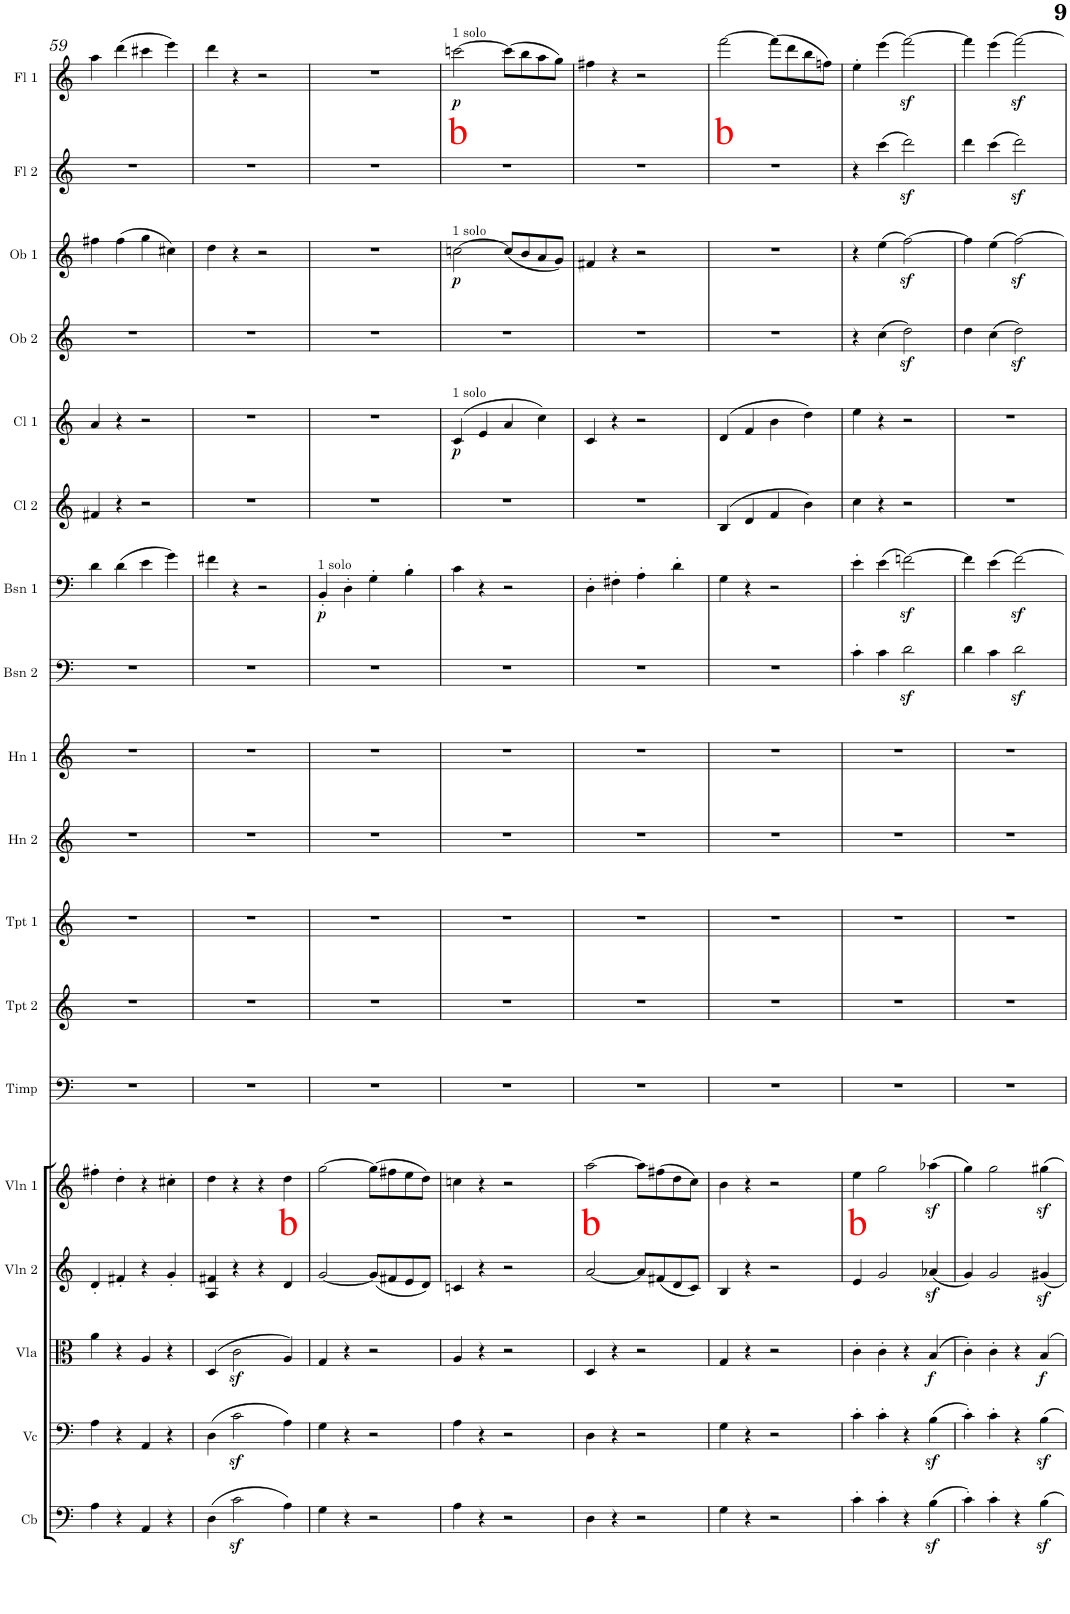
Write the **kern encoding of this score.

**kern	**kern	**kern	**dynam	**kern	**kern	**text	**kern	**kern	**kern	**kern	**kern	**kern	**kern	**dynam	**kern	**kern	**dynam	**kern	**kern	**dynam	**kern	**kern	**text	**dynam
*part18	*part17	*part16	*part16	*part15	*part14	*part14	*part13	*part12	*part11	*part10	*part9	*part8	*part7	*part7	*part6	*part5	*part5	*part4	*part3	*part3	*part2	*part1	*part1	*part1
*staff18	*staff17	*staff16	*staff16	*staff15	*staff14	*staff14	*staff13	*staff12	*staff11	*staff10	*staff9	*staff8	*staff7	*staff7	*staff6	*staff5	*staff5	*staff4	*staff3	*staff3	*staff2	*staff1	*staff1	*staff1
*I"Contrabass	*I"Violoncello	*I"Viola	*	*I"Violin 2	*I"Violin 1	*	*I"Timpani	*I"C Trumpet 2	*I"C Trumpet 1	*I"C Horn 2	*I"C Horn 1	*I"Bassoon 2	*I"Bassoon 1	*	*I"C Clarinet 2	*I"C Clarinet 1	*	*I"Oboe 2	*I"Oboe 1	*	*I"Flute 2	*I"Flute 1	*	*
*I'Cb	*I'Vc	*I'Vla	*	*I'Vln 2	*I'Vln 1	*	*I'Timp	*I'Tpt 2	*I'Tpt 1	*I'Hn 2	*I'Hn 1	*I'Bsn 2	*I'Bsn 1	*	*I'Cl 2	*I'Cl 1	*	*I'Ob 2	*I'Ob 1	*	*I'Fl 2	*I'Fl 1	*	*
!!LO:PB:g=z
*clefF4	*clefF4	*clefC3	*	*clefG2	*clefG2	*	*clefF4	*clefG2	*clefG2	*clefG2	*clefG2	*clefF4	*clefF4	*	*clefG2	*clefG2	*	*clefG2	*clefG2	*	*clefG2	*clefG2	*	*
*Trd7c12	*	*	*	*	*	*	*	*Trd1c2	*Trd1c2	*Trd7c12	*Trd7c12	*	*	*	*Trd1c2	*Trd1c2	*	*	*	*	*	*	*	*
*k[]	*k[]	*k[]	*	*k[]	*k[]	*	*k[]	*k[]	*k[]	*k[]	*k[]	*k[]	*k[]	*	*k[]	*k[]	*	*k[]	*k[]	*	*k[]	*k[]	*	*
*M2/2	*M2/2	*M2/2	*	*M2/2	*M2/2	*	*M2/2	*M2/2	*M2/2	*M2/2	*M2/2	*M2/2	*M2/2	*	*M2/2	*M2/2	*	*M2/2	*M2/2	*	*M2/2	*M2/2	*	*
*met(c|)	*met(c|)	*met(c|)	*	*met(c|)	*met(c|)	*	*met(c|)	*met(c|)	*met(c|)	*met(c|)	*met(c|)	*met(c|)	*met(c|)	*	*met(c|)	*met(c|)	*	*met(c|)	*met(c|)	*	*met(c|)	*met(c|)	*	*
=59	=59	=59	=59	=59	=59	=59	=59	=59	=59	=59	=59	=59	=59	=59	=59	=59	=59	=59	=59	=59	=59	=59	=59	=59
4A\	4A\	4a\	.	4d'/	4ff#X'\	.	1r	1r	1r	1r	1r	1r	4d\	.	4f#X/	4a/	.	1r	4ff#X\	.	1r	4aa\	.	.
4r	4r	4r	.	4f#X'/	4dd'\	.	.	.	.	.	.	.	(4d\	.	4r	4r	.	.	(4ff#\	.	.	(4ddd\	.	.
4AA/	4AA/	4A/	.	4r	4r	.	.	.	.	.	.	.	4e\	.	2r	2r	.	.	4gg\	.	.	4ccc#X\	.	.
4r	4r	4r	.	4g'/	4cc#X'\	.	.	.	.	.	.	.	4g\)	.	.	.	.	.	4cc#X\)	.	.	4eee\)	.	.
=60	=60	=60	=60	=60	=60	=60	=60	=60	=60	=60	=60	=60	=60	=60	=60	=60	=60	=60	=60	=60	=60	=60	=60	=60
(4D\	(4D\	(4D/	.	4A/ 4f#X/	4dd\	.	1r	1r	1r	1r	1r	1r	4f#X\	.	1r	1r	.	1r	4dd\	.	1r	4ddd\	.	.
2cz<\	2cz<\	2cz<\	.	4r	4r	.	.	.	.	.	.	.	4r	.	.	.	.	.	4r	.	.	4r	.	.
.	.	.	.	4r	4r	.	.	.	.	.	.	.	2r	.	.	.	.	.	2r	.	.	2r	.	.
!	!	!	!	!	!	!LO:LY:b:color=#FF0000	!	!	!	!	!	!	!	!	!	!	!	!	!	!	!	!	!	!
4A\)	4A\)	4A/)	.	4d/	4dd\	b	.	.	.	.	.	.	.	.	.	.	.	.	.	.	.	.	.	.
=61	=61	=61	=61	=61	=61	=61	=61	=61	=61	=61	=61	=61	=61	=61	=61	=61	=61	=61	=61	=61	=61	=61	=61	=61
!	!	!	!	!	!	!	!	!	!	!	!	!	!LO:TX:a:t=1 solo	!	!	!	!	!	!	!	!	!	!	!
!	!	!	!	!	!	!	!	!	!	!	!	!	!	!LO:DY:b	!	!	!	!	!	!	!	!	!	!
4G\	4G\	4G/	.	[2g/	[2gg\	.	1r	1r	1r	1r	1r	1r	4BB'/	p	1r	1r	.	1r	1r	.	1r	1r	.	.
4r	4r	4r	.	.	.	.	.	.	.	.	.	.	4D'\	.	.	.	.	.	.	.	.	.	.	.
2r	2r	2r	.	(8g/L]	(8gg\L]	.	.	.	.	.	.	.	4G'\	.	.	.	.	.	.	.	.	.	.	.
.	.	.	.	8f#X/	8ff#X\	.	.	.	.	.	.	.	.	.	.	.	.	.	.	.	.	.	.	.
.	.	.	.	8e/	8ee\	.	.	.	.	.	.	.	4B'\	.	.	.	.	.	.	.	.	.	.	.
.	.	.	.	8d/J)	8dd\J)	.	.	.	.	.	.	.	.	.	.	.	.	.	.	.	.	.	.	.
=62	=62	=62	=62	=62	=62	=62	=62	=62	=62	=62	=62	=62	=62	=62	=62	=62	=62	=62	=62	=62	=62	=62	=62	=62
!	!	!	!	!	!	!	!	!	!	!	!	!	!	!	!	!	!	!	!	!	!	!LO:TX:a:t=1 solo	!	!
!	!	!	!	!	!	!	!	!	!	!	!	!	!	!	!	!	!	!	!LO:TX:a:t=1 solo	!	!	!	!	!
!	!	!	!	!	!	!	!	!	!	!	!	!	!	!	!	!LO:TX:a:t=1 solo	!	!	!	!	!	!	!	!
!	!	!	!	!	!	!	!	!	!	!	!	!	!	!	!	!	!LO:DY:b	!	!	!LO:DY:b	!	!	!LO:LY:b:color=#FF0000	!LO:DY:b
4A\	4A\	4A/	.	4cn/	4ccn\	.	1r	1r	1r	1r	1r	1r	4c\	.	1r	(4c/	p	1r	[2ccn\	p	1r	[2cccn\	b	p
4r	4r	4r	.	4r	4r	.	.	.	.	.	.	.	4r	.	.	4e/	.	.	.	.	.	.	.	.
2r	2r	2r	.	2r	2r	.	.	.	.	.	.	.	2r	.	.	4a/	.	.	(8cc/L]	.	.	(8ccc\L]	.	.
.	.	.	.	.	.	.	.	.	.	.	.	.	.	.	.	.	.	.	8b/	.	.	8bb\	.	.
.	.	.	.	.	.	.	.	.	.	.	.	.	.	.	.	4cc\)	.	.	8a/	.	.	8aa\	.	.
.	.	.	.	.	.	.	.	.	.	.	.	.	.	.	.	.	.	.	8g/J)	.	.	8gg\J)	.	.
=63	=63	=63	=63	=63	=63	=63	=63	=63	=63	=63	=63	=63	=63	=63	=63	=63	=63	=63	=63	=63	=63	=63	=63	=63
!	!	!	!	!	!	!LO:LY:b:color=#FF0000	!	!	!	!	!	!	!	!	!	!	!	!	!	!	!	!	!	!
4D\	4D\	4D/	.	[2a/	[2aa\	b	1r	1r	1r	1r	1r	1r	4D'\	.	1r	4c/	.	1r	4f#X/	.	1r	4ff#X\	.	.
4r	4r	4r	.	.	.	.	.	.	.	.	.	.	4F#X'\	.	.	4r	.	.	4r	.	.	4r	.	.
2r	2r	2r	.	8a/L]	8aa\L]	.	.	.	.	.	.	.	4A'\	.	.	2r	.	.	2r	.	.	2r	.	.
.	.	.	.	(8f#X/	(8ff#X\	.	.	.	.	.	.	.	.	.	.	.	.	.	.	.	.	.	.	.
.	.	.	.	8d/	8dd\	.	.	.	.	.	.	.	4d'\	.	.	.	.	.	.	.	.	.	.	.
.	.	.	.	8c/J)	8cc\J)	.	.	.	.	.	.	.	.	.	.	.	.	.	.	.	.	.	.	.
=64	=64	=64	=64	=64	=64	=64	=64	=64	=64	=64	=64	=64	=64	=64	=64	=64	=64	=64	=64	=64	=64	=64	=64	=64
!	!	!	!	!	!	!	!	!	!	!	!	!	!	!	!	!	!	!	!	!	!	!	!LO:LY:b:color=#FF0000	!
4G\	4G\	4G/	.	4B/	4b\	.	1r	1r	1r	1r	1r	1r	4G\	.	(4B/	(4d/	.	1r	1r	.	1r	[2fff\	b	.
4r	4r	4r	.	4r	4r	.	.	.	.	.	.	.	4r	.	4d/	4f/	.	.	.	.	.	.	.	.
2r	2r	2r	.	2r	2r	.	.	.	.	.	.	.	2r	.	4f/	4b\	.	.	.	.	.	(8fff\L]	.	.
.	.	.	.	.	.	.	.	.	.	.	.	.	.	.	.	.	.	.	.	.	.	8ddd\	.	.
.	.	.	.	.	.	.	.	.	.	.	.	.	.	.	4b\)	4dd\)	.	.	.	.	.	8bb\	.	.
.	.	.	.	.	.	.	.	.	.	.	.	.	.	.	.	.	.	.	.	.	.	8ffn\J)	.	.
=65	=65	=65	=65	=65	=65	=65	=65	=65	=65	=65	=65	=65	=65	=65	=65	=65	=65	=65	=65	=65	=65	=65	=65	=65
!	!	!	!	!	!	!LO:LY:b:color=#FF0000	!	!	!	!	!	!	!	!	!	!	!	!	!	!	!	!	!	!
4c'\	4c'\	4c'\	.	4e/	4ee\	b	1r	1r	1r	1r	1r	4c'\	4e'\	.	4cc\	4ee\	.	4r	4r	.	4r	4ee'\	.	.
4c'\	4c'\	4c'\	.	2g/	2gg\	.	.	.	.	.	.	4c\	(4e\	.	4r	4r	.	(4cc\	(4ee\	.	(4ccc\	(4eee\	.	.
4r	4r	4r	.	.	.	.	.	.	.	.	.	2dz<\	[2fnz<\)	.	2r	2r	.	2ddz<\)	[2ffz<\)	.	2dddz<\)	[2fffz<\)	.	.
!	!	!	!LO:DY:b	!	!	!	!	!	!	!	!	!	!	!	!	!	!	!	!	!	!	!	!	!
(4Bz<\	(4Bz<\	(4B/	f	(4a-Xz</	(4aa-Xz<\	.	.	.	.	.	.	.	.	.	.	.	.	.	.	.	.	.	.	.
=66	=66	=66	=66	=66	=66	=66	=66	=66	=66	=66	=66	=66	=66	=66	=66	=66	=66	=66	=66	=66	=66	=66	=66	=66
4c'\)	4c'\)	4c'\)	.	4g/)	4gg\)	.	1r	1r	1r	1r	1r	4d\	4f\]	.	1r	1r	.	4dd\	4ff\]	.	4ddd\	4fff\]	.	.
4c'\	4c'\	4c'\	.	2g/	2gg\	.	.	.	.	.	.	4c\	(4e\	.	.	.	.	(4cc\	(4ee\	.	(4ccc\	(4eee\	.	.
4r	4r	4r	.	.	.	.	.	.	.	.	.	2dz<\	[2fz<\)	.	.	.	.	2ddz<\)	[2ffz<\)	.	2dddz<\)	[2fffz<\)	.	.
!	!	!	!LO:DY:b	!	!	!	!	!	!	!	!	!	!	!	!	!	!	!	!	!	!	!	!	!
4Bz<\	4Bz<\	4B/	f	4g#Xz</	4gg#Xz<\	.	.	.	.	.	.	.	.	.	.	.	.	.	.	.	.	.	.	.
=	=	=	=	=	=	=	=	=	=	=	=	=	=	=	=	=	=	=	=	=	=	=	=	=
*-	*-	*-	*-	*-	*-	*-	*-	*-	*-	*-	*-	*-	*-	*-	*-	*-	*-	*-	*-	*-	*-	*-	*-	*-
